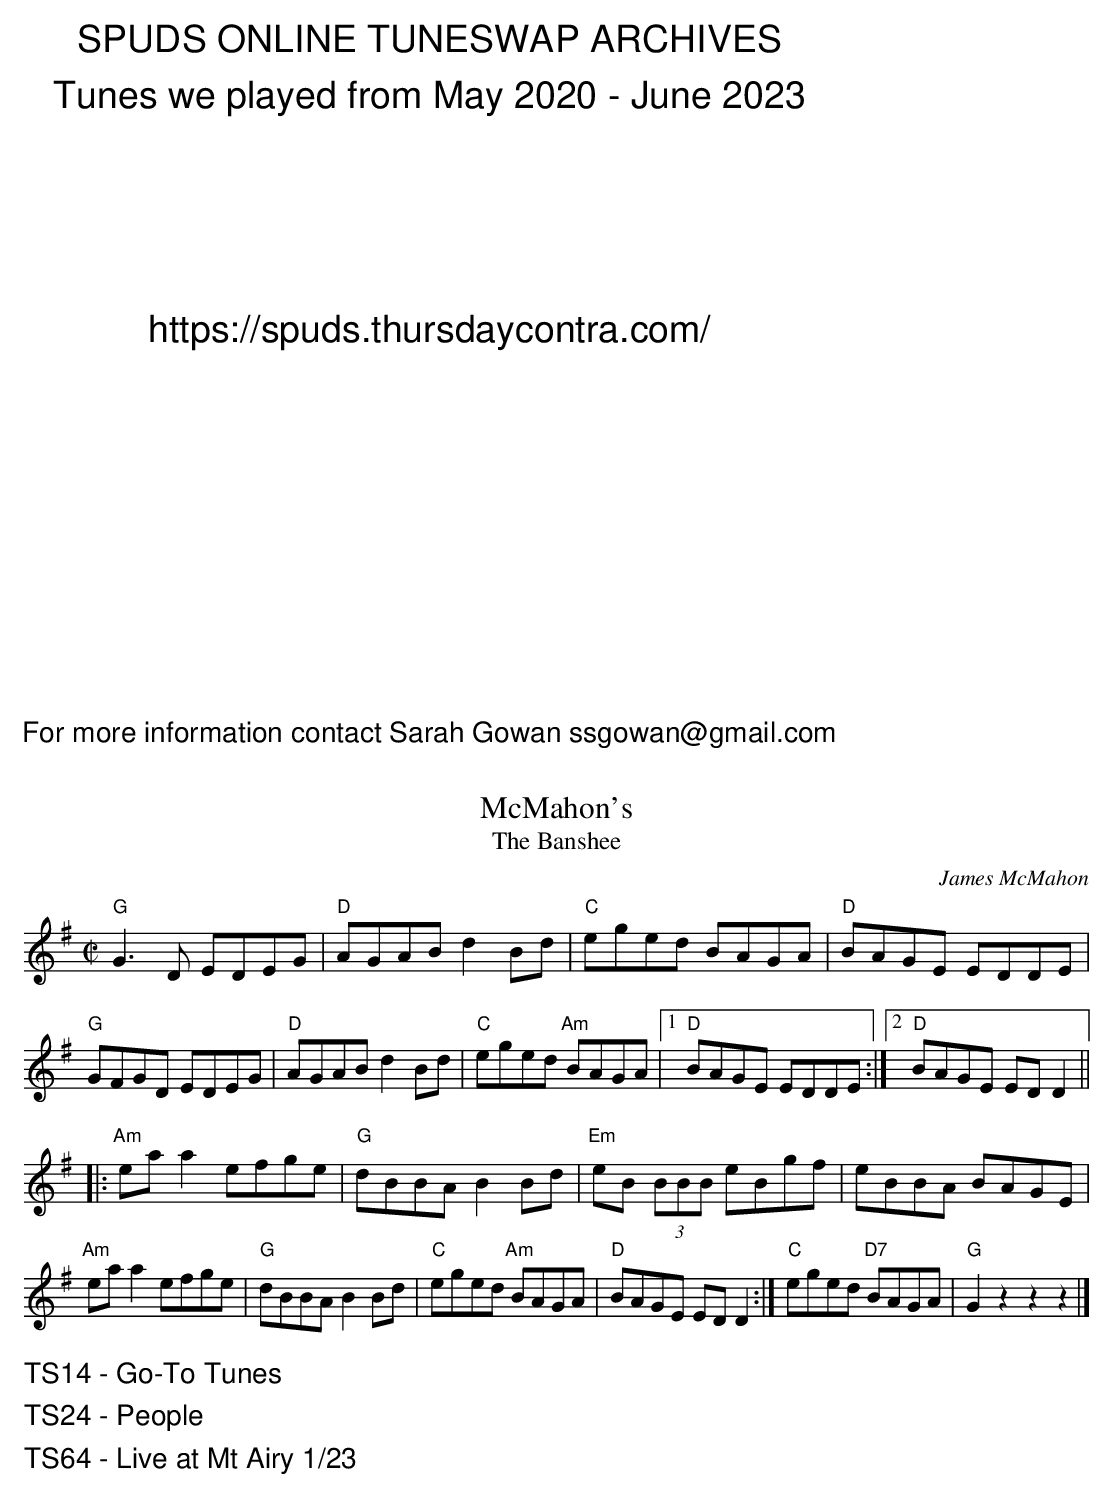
X:1
T: McMahon's
T: The Banshee
C:James McMahon
M: C|
K: G
"G"G3D EDEG|"D"AGAB d2Bd|"C"eged BAGA|"D"BAGE EDDE|
"G"GFGD EDEG|"D"AGAB d2Bd|"C"eged "Am"BAGA|1"D"BAGE EDDE :|2"D"BAGE EDD2||
|:"Am"eaa2 efge|"G"dBBA B2 Bd|"Em"eB (3BBB eBgf|eBBA BAGE|
"Am"eaa2 efge|"G"dBBA B2 Bd|"C"eged "Am"BAGA|"D"BAGE EDD2:|"C"eged "D7"BAGA|"G"G2z2z2z2|]
